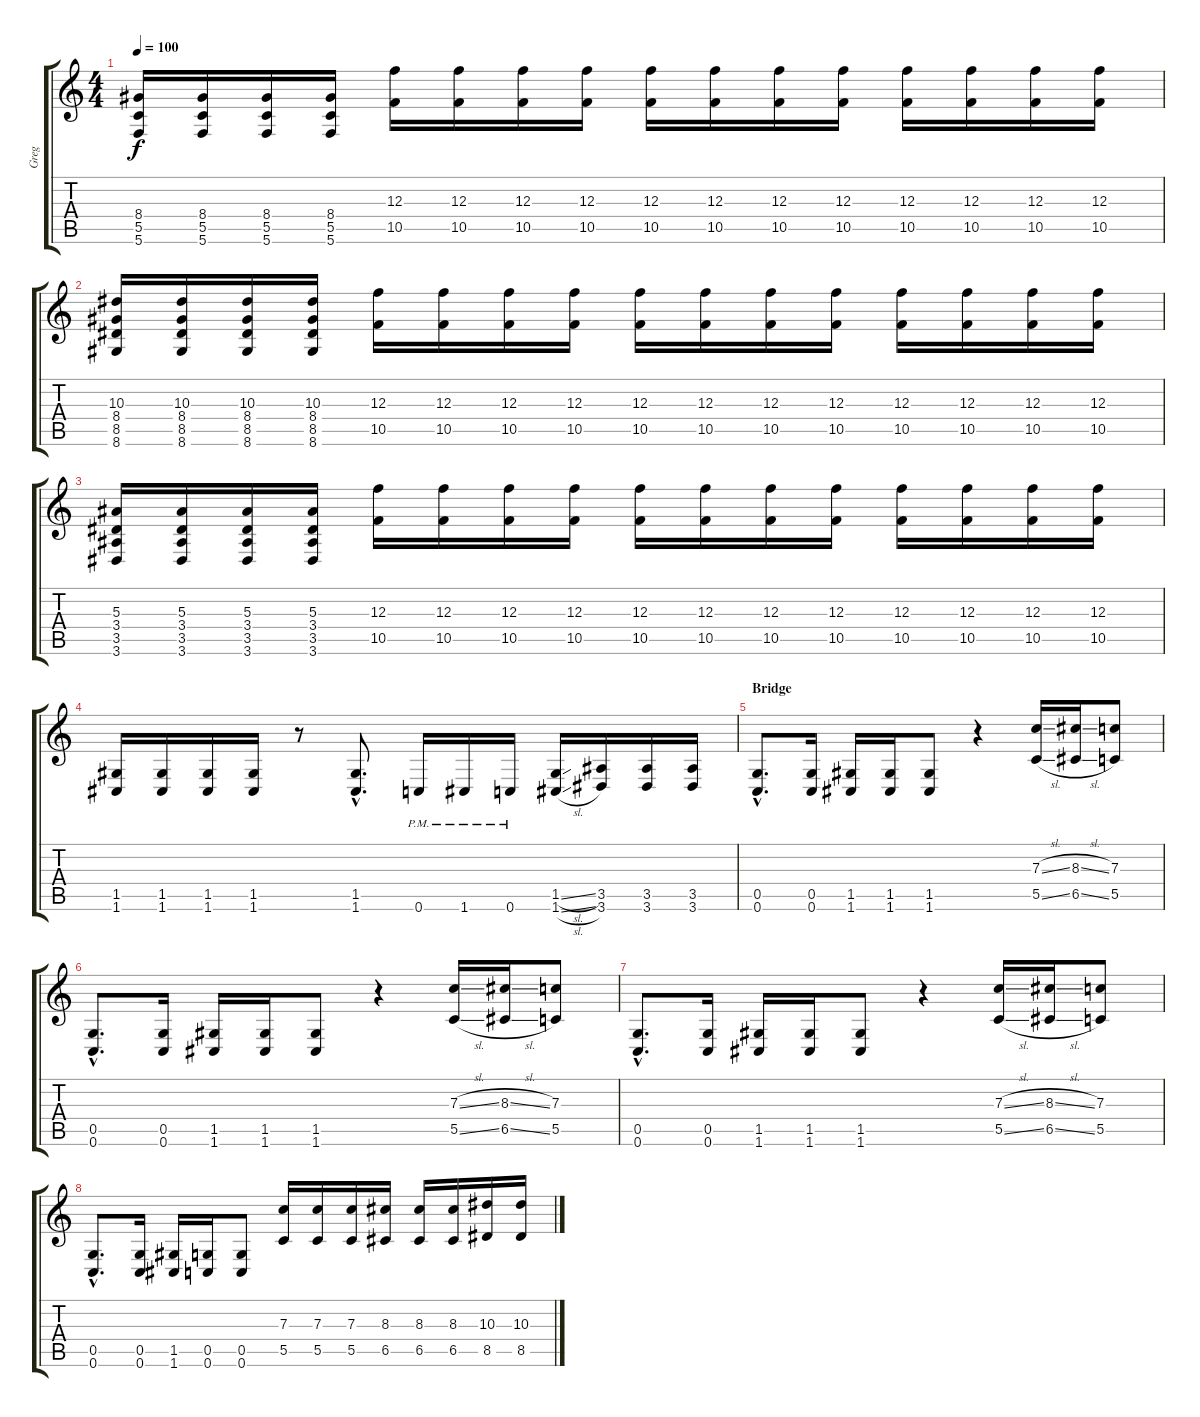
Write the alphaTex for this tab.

\track ("Greg " "Greg ") {instrument distortionguitar}
\staff {score tabs}
\tuning (D4 A3 F3 C3 G2 C2) {hide}
\ts (4 4)
\tempo 100
\clef g2
\ks c
(8.4 5.5 5.6).16{dy f} (8.4 5.5 5.6).16 (8.4 5.5 5.6).16 (8.4 5.5 5.6).16 (12.3 10.5).16 (12.3 10.5).16 (12.3 10.5).16 (12.3 10.5).16 (12.3 10.5).16 (12.3 10.5).16 (12.3 10.5).16 (12.3 10.5).16 (12.3 10.5).16 (12.3 10.5).16 (12.3 10.5).16 (12.3 10.5).16 |
(10.3 8.4 8.5 8.6).16 (10.3 8.4 8.5 8.6).16 (10.3 8.4 8.5 8.6).16 (10.3 8.4 8.5 8.6).16 (12.3 10.5).16 (12.3 10.5).16 (12.3 10.5).16 (12.3 10.5).16 (12.3 10.5).16 (12.3 10.5).16 (12.3 10.5).16 (12.3 10.5).16 (12.3 10.5).16 (12.3 10.5).16 (12.3 10.5).16 (12.3 10.5).16 |
(5.3 3.4 3.5 3.6).16 (5.3 3.4 3.5 3.6).16 (5.3 3.4 3.5 3.6).16 (5.3 3.4 3.5 3.6).16 (12.3 10.5).16 (12.3 10.5).16 (12.3 10.5).16 (12.3 10.5).16 (12.3 10.5).16 (12.3 10.5).16 (12.3 10.5).16 (12.3 10.5).16 (12.3 10.5).16 (12.3 10.5).16 (12.3 10.5).16 (12.3 10.5).16 |
(1.5 1.6).16 (1.5 1.6).16 (1.5 1.6).16 (1.5 1.6).16 r.8 (1.5{hac} 1.6{hac}).8{d} 0.6{pm}.16 1.6{pm}.16 0.6{pm}.16 (1.5{sl} 1.6{sl}).16 (3.5 3.6).16 (3.5 3.6).16 (3.5 3.6).16 |
\section ("" "Bridge")
(0.5{hac} 0.6{hac}).8{d} (0.5 0.6).16 (1.5 1.6).16 (1.5 1.6).16 (1.5 1.6).8 r.4 (7.3{sl} 5.5{sl}).16 (8.3{sl} 6.5{sl}).16 (7.3 5.5).8 |
(0.5{hac} 0.6{hac}).8{d} (0.5 0.6).16 (1.5 1.6).16 (1.5 1.6).16 (1.5 1.6).8 r.4 (7.3{sl} 5.5{sl}).16 (8.3{sl} 6.5{sl}).16 (7.3 5.5).8 |
(0.5{hac} 0.6{hac}).8{d} (0.5 0.6).16 (1.5 1.6).16 (1.5 1.6).16 (1.5 1.6).8 r.4 (7.3{sl} 5.5{sl}).16 (8.3{sl} 6.5{sl}).16 (7.3 5.5).8 |
(0.5{hac} 0.6{hac}).8{d} (0.5 0.6).16 (1.5 1.6).16 (0.5 0.6).16 (0.5 0.6).8 (7.3 5.5).16 (7.3 5.5).16 (7.3 5.5).16 (8.3 6.5).16 (8.3 6.5).16 (8.3 6.5).16 (10.3 8.5).16 (10.3 8.5).16
